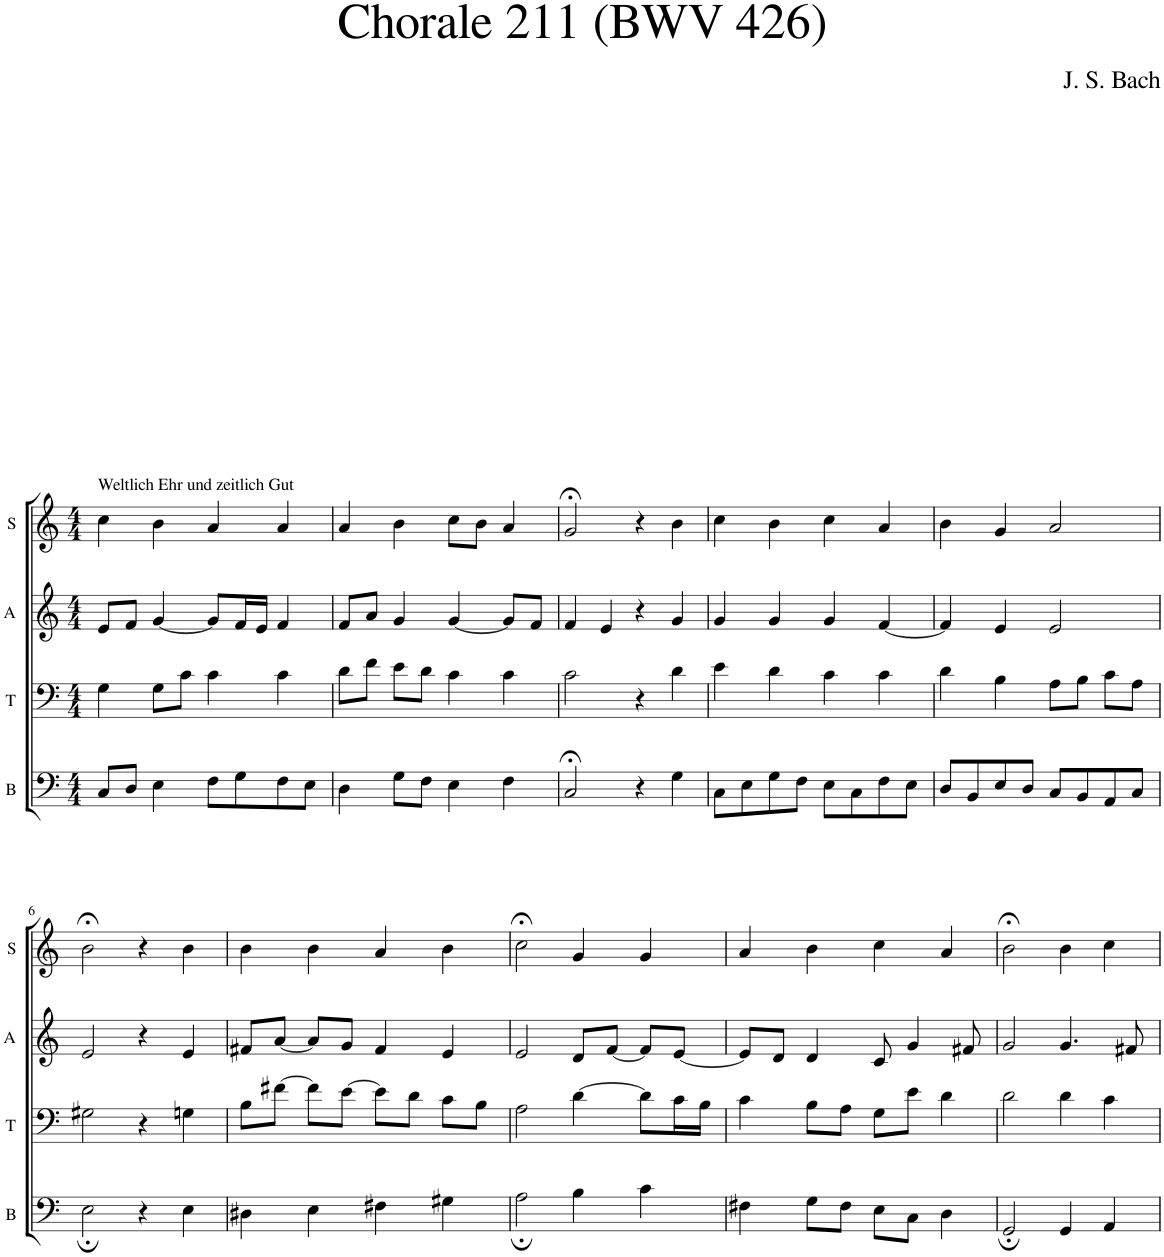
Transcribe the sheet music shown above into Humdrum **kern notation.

**kern	**kern	**kern	**kern
*part4	*part3	*part2	*part1
*staff4	*staff3	*staff2	*staff1
*I"B	*I"T	*I"A	*I"S
*I'B	*I'T	*I'A	*I'S
*clefF4	*clefF4	*clefG2	*clefG2
*k[]	*k[]	*k[]	*k[]
*M4/4	*M4/4	*M4/4	*M4/4
=1	=1	=1	=1
!	!	!	!LO:TX:a:t=Weltlich Ehr und zeitlich Gut
8C/L	4G\	8e/L	4cc\
8D/J	.	8f/J	.
4E\	8G\L	[4g/	4b\
.	8c\J	.	.
8F\L	4c\	8g/L]	4a/
8G\	.	16f/L	.
.	.	16e/JJ	.
8F\	4c\	4f/	4a/
8E\J	.	.	.
=2	=2	=2	=2
4D\	8d\L	8f/L	4a/
.	8f\J	8a/J	.
8G\L	8e\L	4g/	4b\
8F\J	8d\J	.	.
4E\	4c\	[4g/	8cc\L
.	.	.	8b\J
4F\	4c\	8g/L]	4a/
.	.	8f/J	.
=3	=3	=3	=3
2C;</	2c\	4f/	2g;</
.	.	4e/	.
4r	4r	4r	4r
4G\	4d\	4g/	4b\
=4	=4	=4	=4
8C\L	4e\	4g/	4cc\
8E\	.	.	.
8G\	4d\	4g/	4b\
8F\J	.	.	.
8E\L	4c\	4g/	4cc\
8C\	.	.	.
8F\	4c\	[4f/	4a/
8E\J	.	.	.
=5	=5	=5	=5
8D/L	4d\	4f/]	4b\
8BB/	.	.	.
8E/	4B\	4e/	4g/
8D/J	.	.	.
8C/L	8A\L	2e/	2a/
8BB/	8B\J	.	.
8AA/	8c\L	.	.
8C/J	8A\J	.	.
!!LO:LB:g=z
=6	=6	=6	=6
2E;\	2G#X\	2e/	2b;<\
4r	4r	4r	4r
4E\	4Gn\	4e/	4b\
=7	=7	=7	=7
4D#X\	8B\L	8f#X/L	4b\
.	[8f#X\J	[8a/J	.
4E\	8f#\L]	8a/L]	4b\
.	[8e\J	8g/J	.
4F#X\	8e\L]	4f#/	4a/
.	8d\J	.	.
4G#X\	8c\L	4e/	4b\
.	8B\J	.	.
=8	=8	=8	=8
2A;\	2A\	2e/	2cc;<\
4B\	[4d\	8d/L	4g/
.	.	[8f/J	.
4c\	8d\L]	8f/L]	4g/
.	16c\L	[8e/J	.
.	16B\JJ	.	.
=9	=9	=9	=9
4F#X\	4c\	8e/L]	4a/
.	.	8d/J	.
8G\L	8B\L	4d/	4b\
8F#\J	8A\J	.	.
8E\L	8G\L	8c/	4cc\
8C\J	8e\J	4g/	.
4D\	4d\	.	4a/
.	.	8f#X/	.
=10	=10	=10	=10
2GG;/	2d\	2g/	2b;<\
4GG/	4d\	4.g/	4b\
4AA/	4c\	.	4cc\
.	.	8f#X/	.
=	=	=	=
*-	*-	*-	*-
